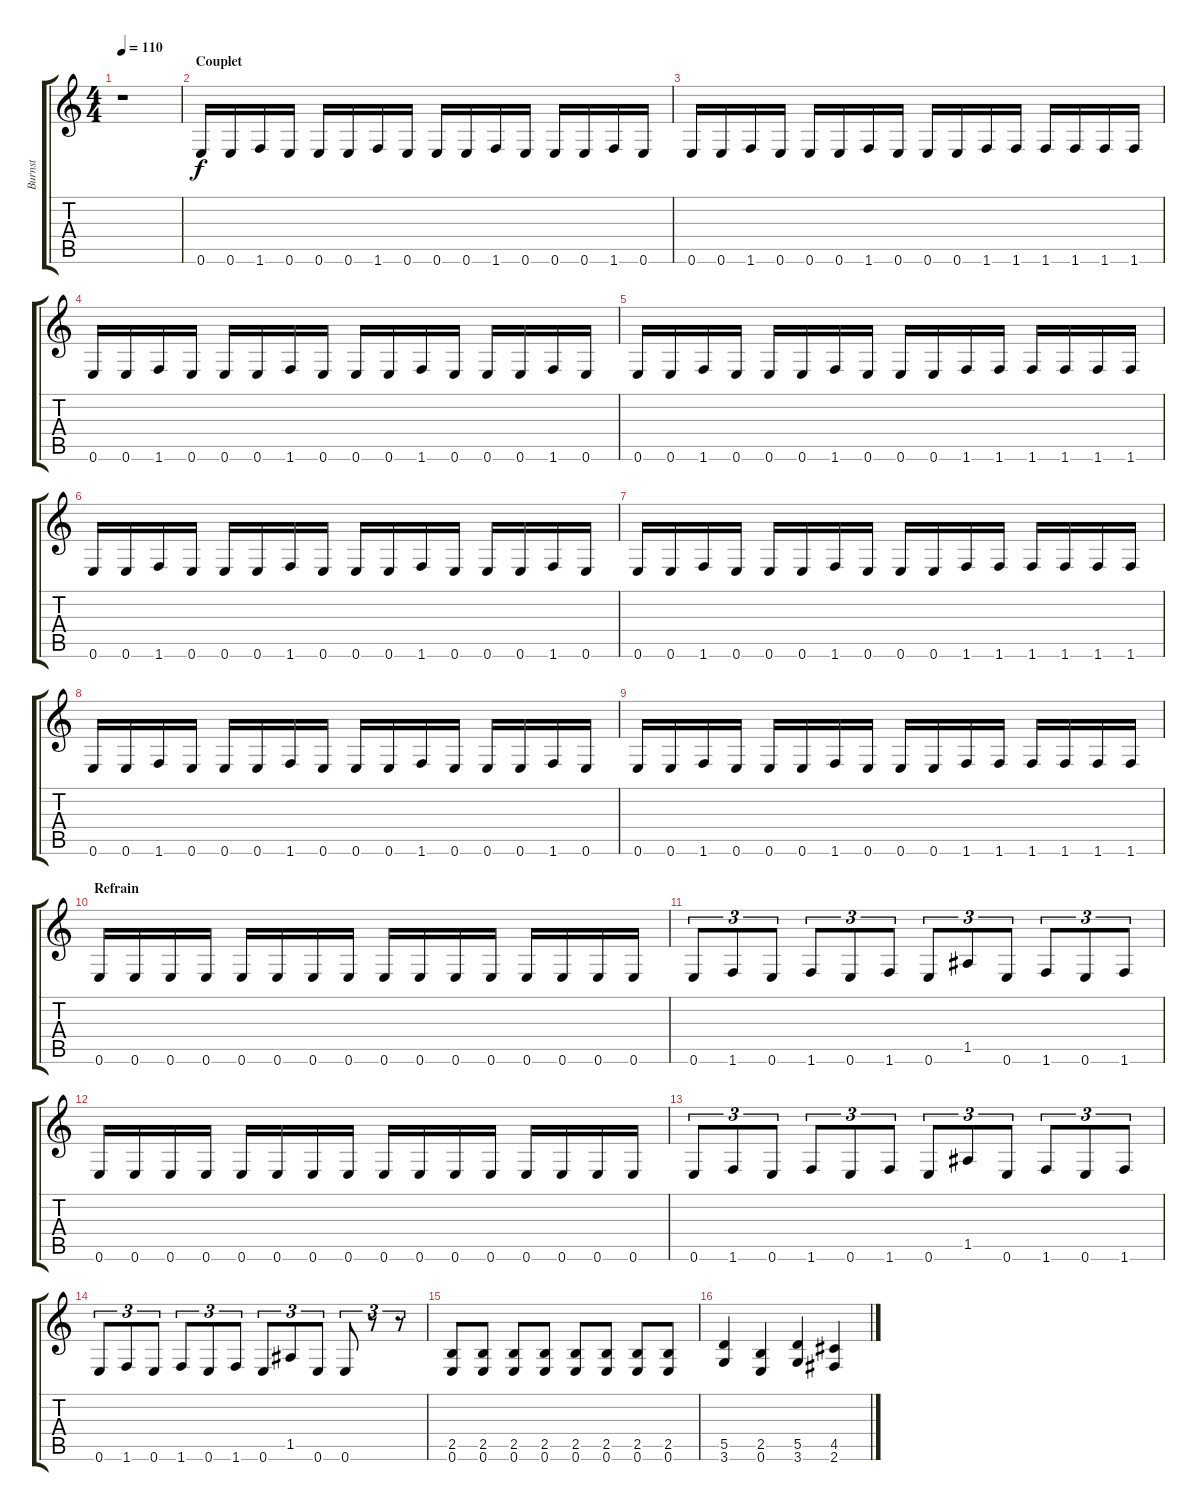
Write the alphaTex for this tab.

\track ("Burnst" "Burnst") {instrument electricguitarclean}
\staff {score tabs}
\tuning (E4 B3 G3 D3 A2 E2) {hide}
\ts (4 4)
\tempo 110
\clef g2
\ks c
r.1{dy f} |
\section ("" "Couplet")
0.6.16 0.6.16 1.6.16 0.6.16 0.6.16 0.6.16 1.6.16 0.6.16 0.6.16 0.6.16 1.6.16 0.6.16 0.6.16 0.6.16 1.6.16 0.6.16 |
0.6.16 0.6.16 1.6.16 0.6.16 0.6.16 0.6.16 1.6.16 0.6.16 0.6.16 0.6.16 1.6.16 1.6.16 1.6.16 1.6.16 1.6.16 1.6.16 |
0.6.16 0.6.16 1.6.16 0.6.16 0.6.16 0.6.16 1.6.16 0.6.16 0.6.16 0.6.16 1.6.16 0.6.16 0.6.16 0.6.16 1.6.16 0.6.16 |
0.6.16 0.6.16 1.6.16 0.6.16 0.6.16 0.6.16 1.6.16 0.6.16 0.6.16 0.6.16 1.6.16 1.6.16 1.6.16 1.6.16 1.6.16 1.6.16 |
0.6.16 0.6.16 1.6.16 0.6.16 0.6.16 0.6.16 1.6.16 0.6.16 0.6.16 0.6.16 1.6.16 0.6.16 0.6.16 0.6.16 1.6.16 0.6.16 |
0.6.16 0.6.16 1.6.16 0.6.16 0.6.16 0.6.16 1.6.16 0.6.16 0.6.16 0.6.16 1.6.16 1.6.16 1.6.16 1.6.16 1.6.16 1.6.16 |
0.6.16 0.6.16 1.6.16 0.6.16 0.6.16 0.6.16 1.6.16 0.6.16 0.6.16 0.6.16 1.6.16 0.6.16 0.6.16 0.6.16 1.6.16 0.6.16 |
0.6.16 0.6.16 1.6.16 0.6.16 0.6.16 0.6.16 1.6.16 0.6.16 0.6.16 0.6.16 1.6.16 1.6.16 1.6.16 1.6.16 1.6.16 1.6.16 |
\section ("" "Refrain")
0.6.16 0.6.16 0.6.16 0.6.16 0.6.16 0.6.16 0.6.16 0.6.16 0.6.16 0.6.16 0.6.16 0.6.16 0.6.16 0.6.16 0.6.16 0.6.16 |
0.6.8{tu (3 2)} 1.6.8{tu (3 2)} 0.6.8{tu (3 2)} 1.6.8{tu (3 2)} 0.6.8{tu (3 2)} 1.6.8{tu (3 2)} 0.6.8{tu (3 2)} 1.5.8{tu (3 2)} 0.6.8{tu (3 2)} 1.6.8{tu (3 2)} 0.6.8{tu (3 2)} 1.6.8{tu (3 2)} |
0.6.16 0.6.16 0.6.16 0.6.16 0.6.16 0.6.16 0.6.16 0.6.16 0.6.16 0.6.16 0.6.16 0.6.16 0.6.16 0.6.16 0.6.16 0.6.16 |
0.6.8{tu (3 2)} 1.6.8{tu (3 2)} 0.6.8{tu (3 2)} 1.6.8{tu (3 2)} 0.6.8{tu (3 2)} 1.6.8{tu (3 2)} 0.6.8{tu (3 2)} 1.5.8{tu (3 2)} 0.6.8{tu (3 2)} 1.6.8{tu (3 2)} 0.6.8{tu (3 2)} 1.6.8{tu (3 2)} |
0.6.8{tu (3 2)} 1.6.8{tu (3 2)} 0.6.8{tu (3 2)} 1.6.8{tu (3 2)} 0.6.8{tu (3 2)} 1.6.8{tu (3 2)} 0.6.8{tu (3 2)} 1.5.8{tu (3 2)} 0.6.8{tu (3 2)} 0.6.8{tu (3 2)} r.8{tu (3 2)} r.8{tu (3 2)} |
(2.5 0.6).8 (2.5 0.6).8 (2.5 0.6).8 (2.5 0.6).8 (2.5 0.6).8 (2.5 0.6).8 (2.5 0.6).8 (2.5 0.6).8 |
(5.5 3.6).4 (2.5 0.6).4 (5.5 3.6).4 (4.5 2.6).4
